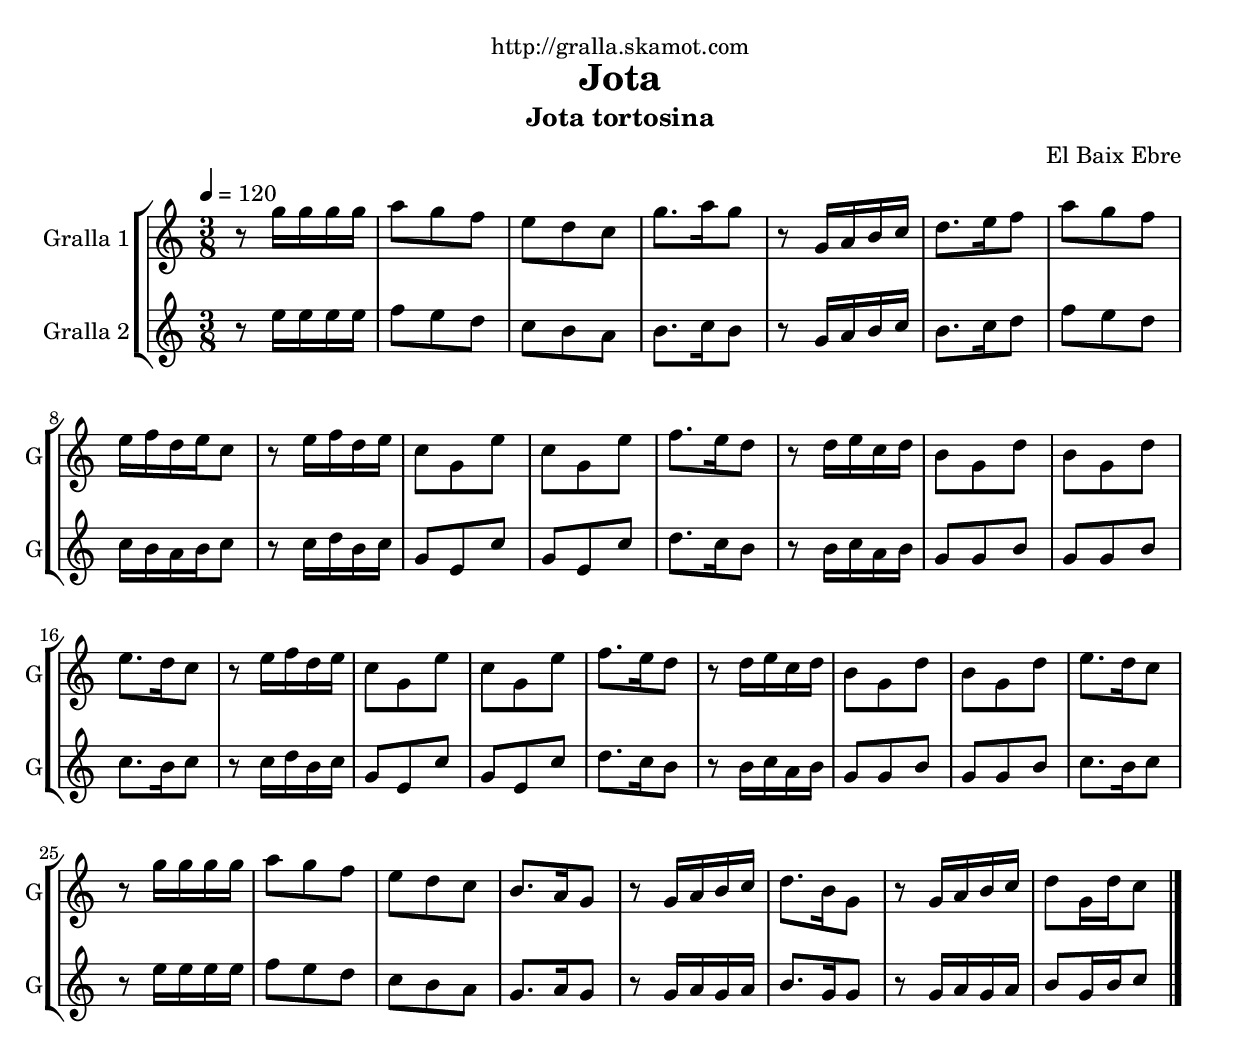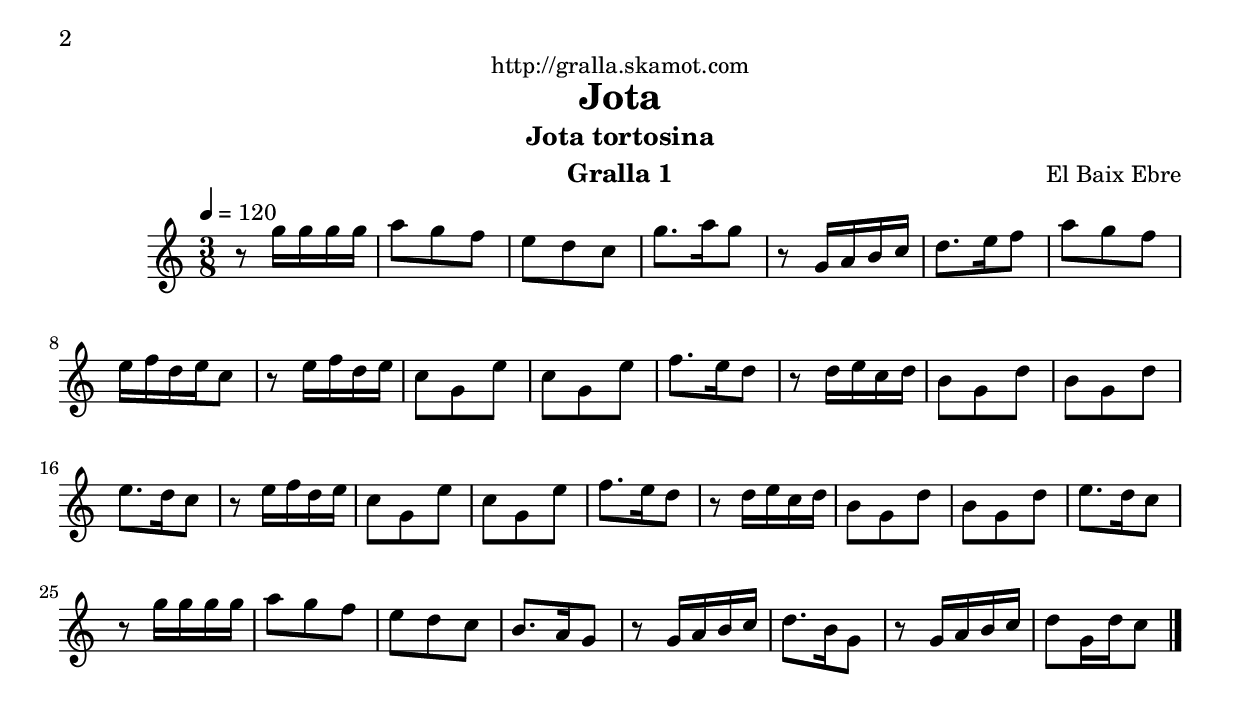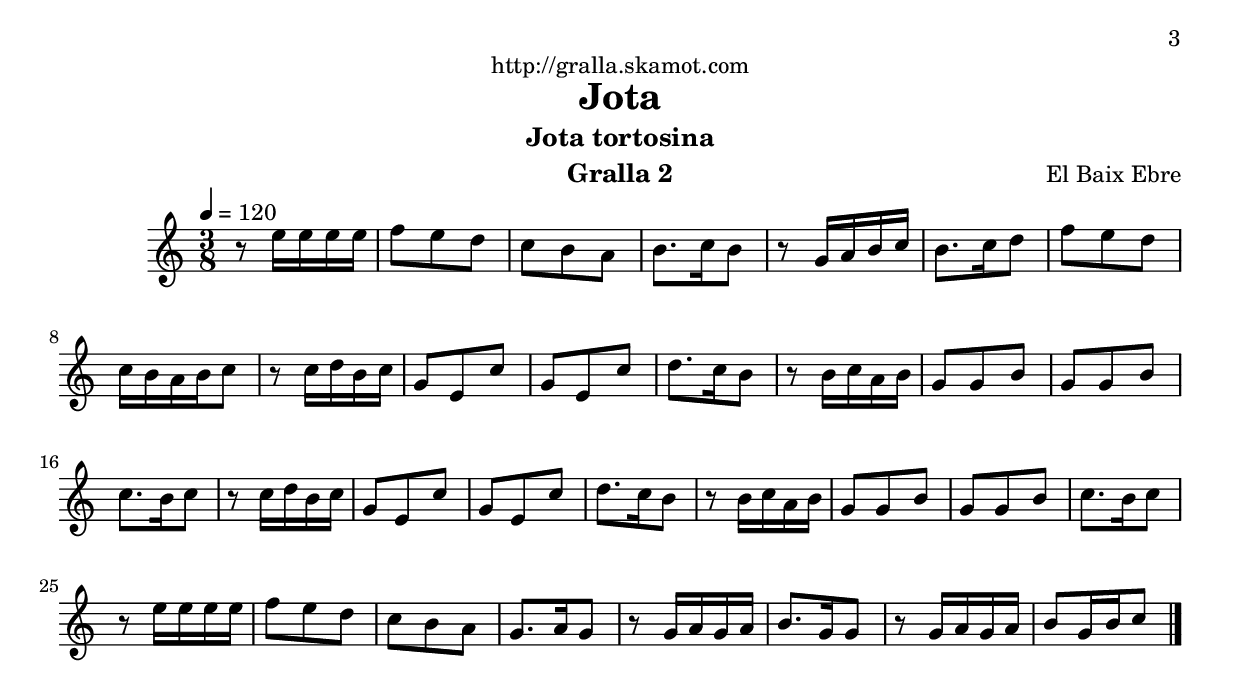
\version "2.16.2"

\header {
  dedication="http://gralla.skamot.com"
  title="Jota"
  subtitle="Jota tortosina"
  subsubtitle=""
  poet=""
  meter=""
  piece=""
  composer="El Baix Ebre"
  arranger=""
  opus=""
  instrument=""
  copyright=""
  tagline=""
}

liniaroAa =
\relative g''
{
  \tempo 4=120
  \clef treble
  \key c \major
  \time 3/8
  r8 g16 g g g  |
  a8 g f  |
  e8 d c  |
  g'8. a16 g8  |
  %05
  r8 g,16 a b c  |
  d8. e16 f8  |
  a8 g f  |
  e16 f d e c8  |
  r8 e16 f d e  |
  %10
  c8 g e'  |
  c8 g e'  |
  f8. e16 d8  |
  r8 d16 e c d  |
  b8 g d'  |
  %15
  b8 g d'  |
  e8. d16 c8  |
  r8 e16 f d e  |
  c8 g e'  |
  c8 g e'  |
  %20
  f8. e16 d8  |
  r8 d16 e c d  |
  b8 g d'  |
  b8 g d'  |
  e8. d16 c8  |
  %25
  r8 g'16 g g g  |
  a8 g f  |
  e8 d c  |
  b8. a16 g8  |
  r8 g16 a b c  |
  %30
  d8. b16 g8  |
  r8 g16 a b c  |
  d8 g,16 d' c8  \bar "|."
}

liniaroAb =
\relative e''
{
  \tempo 4=120
  \clef treble
  \key c \major
  \time 3/8
  r8 e16 e e e  |
  f8 e d  |
  c8 b a  |
  b8. c16 b8  |
  %05
  r8 g16 a b c  |
  b8. c16 d8  |
  f8 e d  |
  c16 b a b c8  |
  r8 c16 d b c  |
  %10
  g8 e c'  |
  g8 e c'  |
  d8. c16 b8  |
  r8 b16 c a b  |
  g8 g b  |
  %15
  g8 g b  |
  c8. b16 c8  |
  r8 c16 d b c  |
  g8 e c'  |
  g8 e c'  |
  %20
  d8. c16 b8  |
  r8 b16 c a b  |
  g8 g b  |
  g8 g b  |
  c8. b16 c8  |
  %25
  r8 e16 e e e  |
  f8 e d  |
  c8 b a  |
  g8. a16 g8  |
  r8 g16 a g a  |
  %30
  b8. g16 g8  |
  r8 g16 a g a  |
  b8 g16 b c8  \bar "|."
}

\bookpart {
  \score {
    \new StaffGroup {
      \override Score.RehearsalMark #'self-alignment-X = #LEFT
      <<
        \new Staff \with {instrumentName = #"Gralla 1" shortInstrumentName = #"G"} \liniaroAa
        \new Staff \with {instrumentName = #"Gralla 2" shortInstrumentName = #"G"} \liniaroAb
      >>
    }
    \layout {}
  }
  \score { \unfoldRepeats
    \new StaffGroup {
      \override Score.RehearsalMark #'self-alignment-X = #LEFT
      <<
        \new Staff \with {instrumentName = #"Gralla 1" shortInstrumentName = #"G"} \liniaroAa
        \new Staff \with {instrumentName = #"Gralla 2" shortInstrumentName = #"G"} \liniaroAb
      >>
    }
    \midi {
      \set Staff.midiInstrument = "oboe"
      \set DrumStaff.midiInstrument = "drums"
    }
  }
}

\bookpart {
  \header {instrument="Gralla 1"}
  \score {
    \new StaffGroup {
      \override Score.RehearsalMark #'self-alignment-X = #LEFT
      <<
        \new Staff \liniaroAa
      >>
    }
    \layout {}
  }
  \score { \unfoldRepeats
    \new StaffGroup {
      \override Score.RehearsalMark #'self-alignment-X = #LEFT
      <<
        \new Staff \liniaroAa
      >>
    }
    \midi {
      \set Staff.midiInstrument = "oboe"
      \set DrumStaff.midiInstrument = "drums"
    }
  }
}

\bookpart {
  \header {instrument="Gralla 2"}
  \score {
    \new StaffGroup {
      \override Score.RehearsalMark #'self-alignment-X = #LEFT
      <<
        \new Staff \liniaroAb
      >>
    }
    \layout {}
  }
  \score { \unfoldRepeats
    \new StaffGroup {
      \override Score.RehearsalMark #'self-alignment-X = #LEFT
      <<
        \new Staff \liniaroAb
      >>
    }
    \midi {
      \set Staff.midiInstrument = "oboe"
      \set DrumStaff.midiInstrument = "drums"
    }
  }
}

